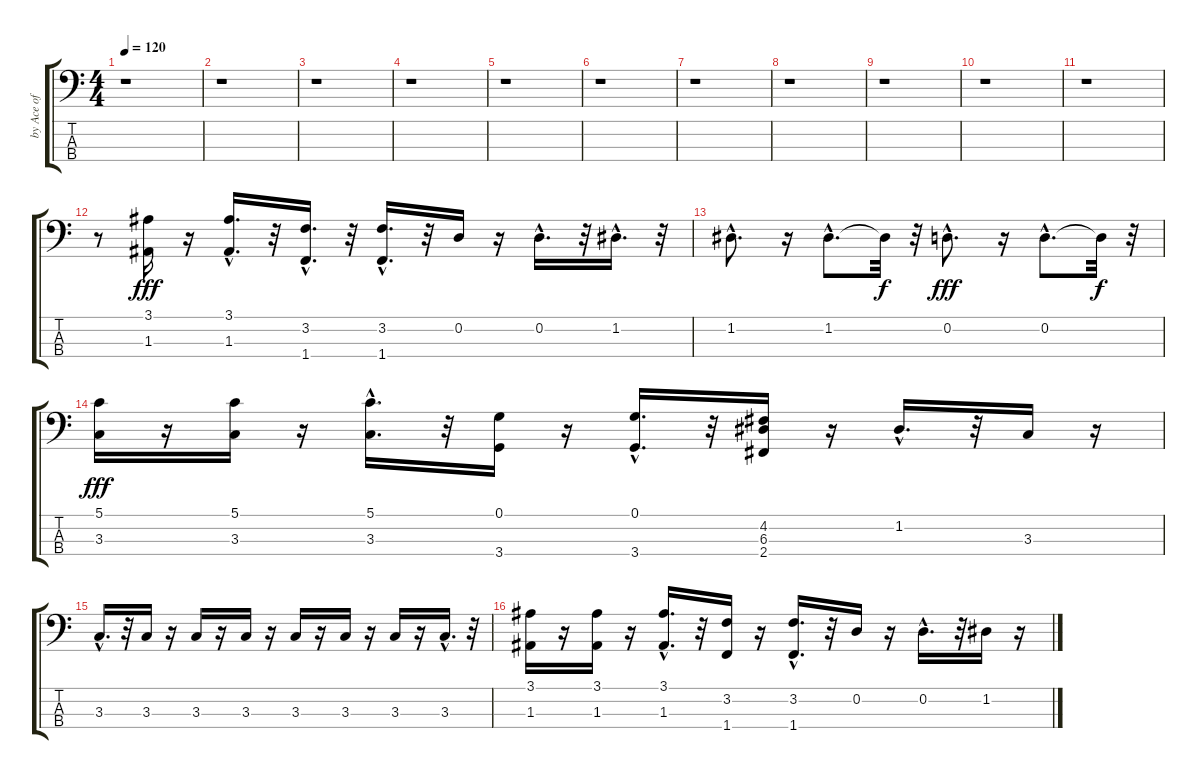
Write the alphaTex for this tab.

\track ("by Ace of Base" "by Ace of ") {instrument synthbass1}
\staff {score tabs}
\tuning (G2 D2 A1 E1) {hide}
\ts (4 4)
\tempo 120
\clef f4
\ks c
r.1{dy fff instrument synthbass1} |
r.1 |
r.1 |
r.1 |
r.1 |
r.1 |
r.1 |
r.1 |
r.1 |
r.1 |
r.1 |
r.8 (3.1 1.3).16 r.16 (3.1{hac} 1.3{hac}).16{d} r.32 (3.2{hac} 1.4{hac}).16{d} r.32 (3.2{hac} 1.4{hac}).16{d} r.32 0.2.16 r.16 0.2{hac}.16{d} r.32 1.2{hac}.16{d} r.32 |
1.2{hac}.8{d} r.16 1.2{hac}.8{d} 1.2{t}.32{dy f} r.32 0.2{hac}.8{d dy fff} r.16 0.2{hac}.8{d} 0.2{t}.32{dy f} r.32 |
(5.1 3.3).16{dy fff} r.16 (5.1 3.3).16 r.16 (5.1{hac} 3.3{hac}).16{d} r.32 (0.1 3.4).16 r.16 (0.1{hac} 3.4{hac}).16{d} r.32 (4.2 6.3 2.4).16 r.16 1.2{hac}.16{d} r.32 3.3.16 r.16 |
3.3{hac}.16{d} r.32 3.3.16 r.16 3.3.16 r.16 3.3.16 r.16 3.3.16 r.16 3.3.16 r.16 3.3.16 r.16 3.3{hac}.16{d} r.32 |
(3.1 1.3).16 r.16 (3.1 1.3).16 r.16 (3.1{hac} 1.3{hac}).16{d} r.32 (3.2 1.4).16 r.16 (3.2{hac} 1.4{hac}).16{d} r.32 0.2.16 r.16 0.2{hac}.16{d} r.32 1.2.16 r.16
